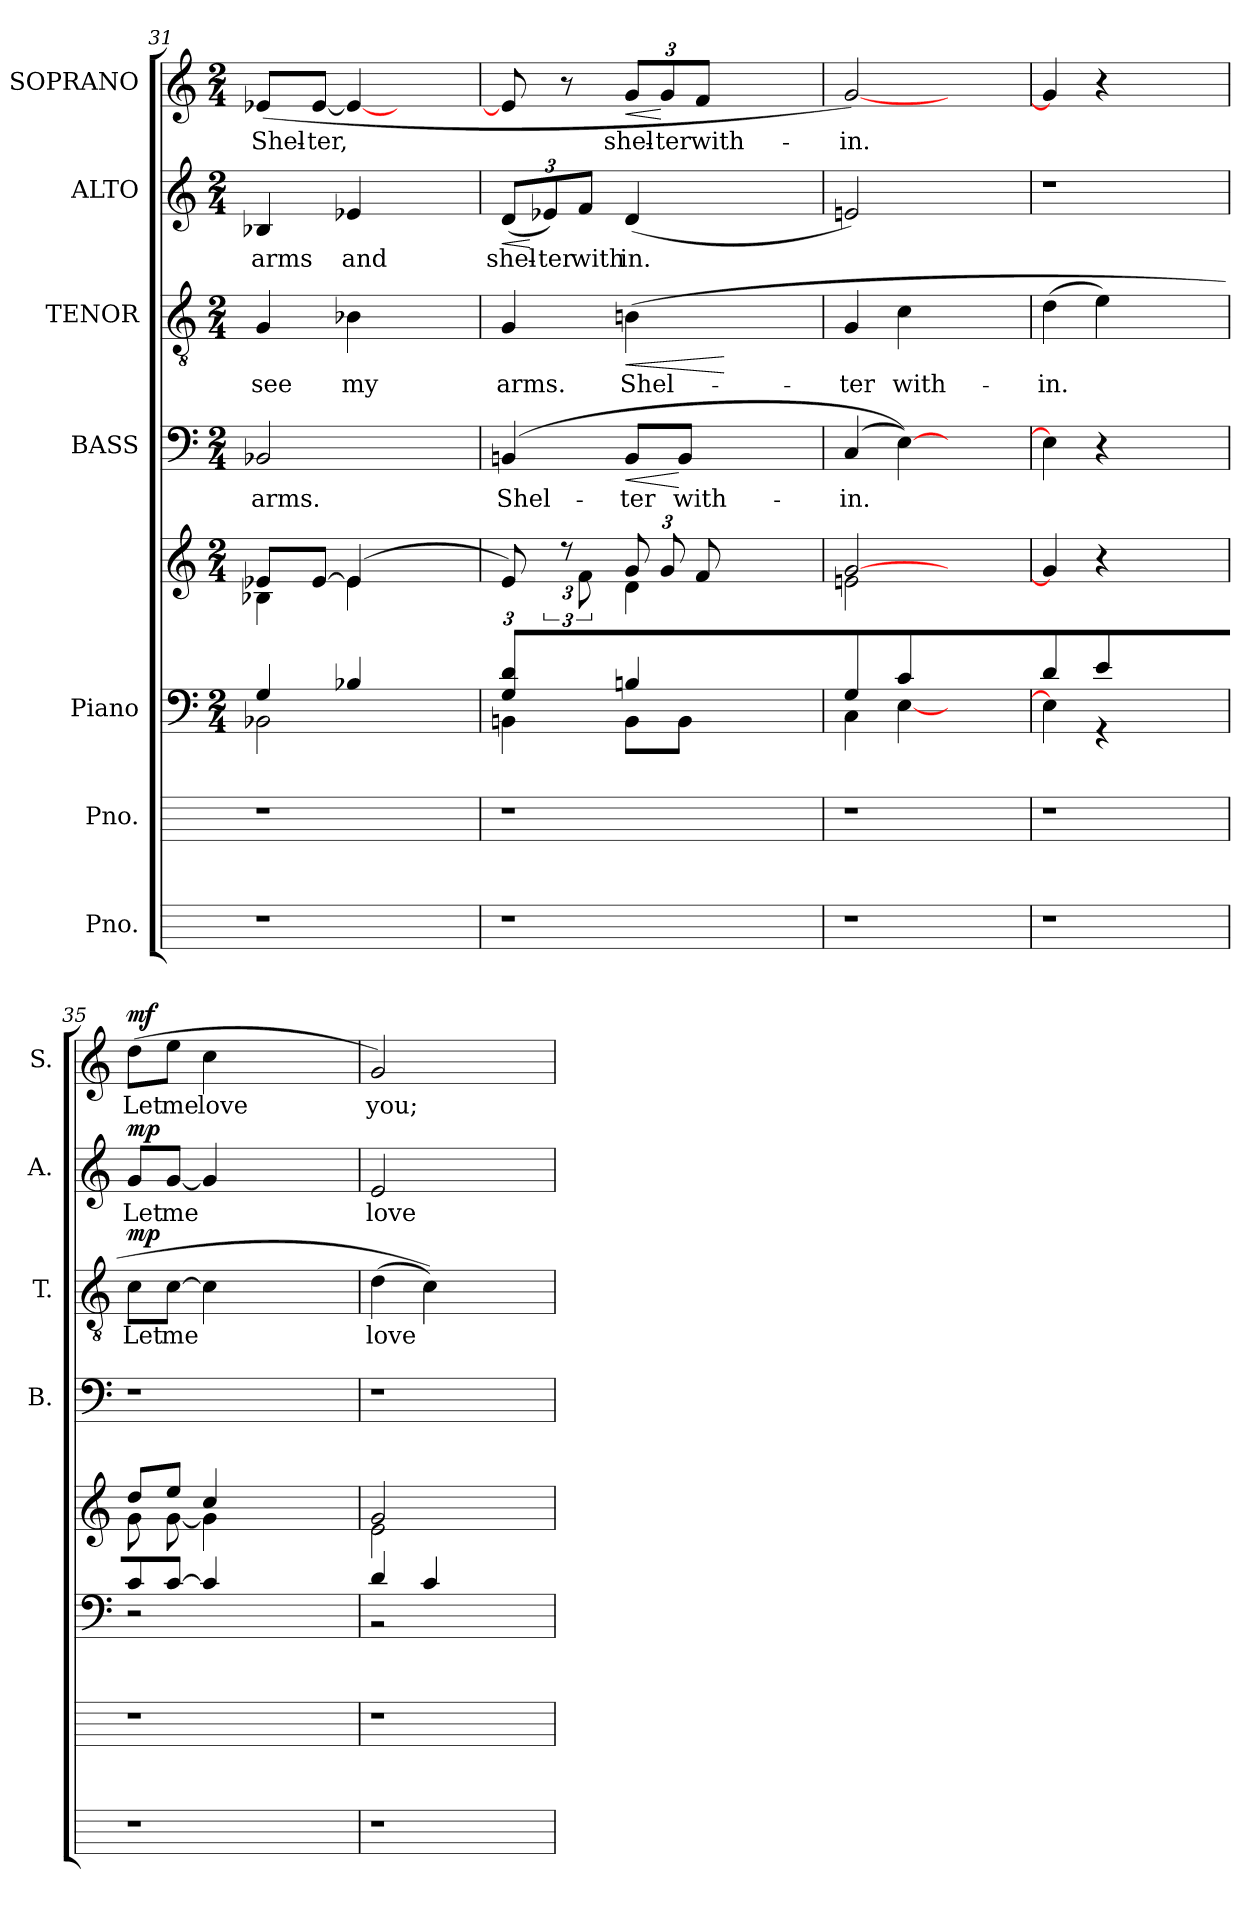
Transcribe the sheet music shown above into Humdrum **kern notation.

**kern	**kern	**kern	**kern	**kern	**text	**dynam	**kern	**text	**dynam	**kern	**text	**dynam	**kern	**text	**dynam
*part7	*part6	*part5	*part5	*part4	*part4	*part4	*part3	*part3	*part3	*part2	*part2	*part2	*part1	*part1	*part1
*staff8	*staff7	*staff6	*staff5	*staff4	*staff4	*staff4	*staff3	*staff3	*staff3	*staff2	*staff2	*staff2	*staff1	*staff1	*staff1
*I"Pno.	*I"Pno.	*I"Piano	*	*I"BASS	*	*	*I"TENOR	*	*	*I"ALTO	*	*	*I"SOPRANO	*	*
*	*	*	*	*I'B.	*	*	*I'T.	*	*	*I'A.	*	*	*I'S.	*	*
*	*	*clefF4	*clefG2	*clefF4	*	*	*clefGv2	*	*	*clefG2	*	*	*clefG2	*	*
*	*	*M2/4	*M2/4	*M2/4	*	*	*M2/4	*	*	*M2/4	*	*	*M2/4	*	*
=31	=31	=31	=31	=31	=31	=31	=31	=31	=31	=31	=31	=31	=31	=31	=31
*	*	*^	*^	*	*	*	*	*	*	*	*	*	*	*	*
!	!	!	!	!	!	!	!LO:LY:b:cj	!	!	!LO:LY:b:cj	!	!	!LO:LY:b:cj	!	!	!LO:LY:b:cj	!
1r	1r	4G/	2BB-X\	8e-X/L	4B-X\	2BB-X/	arms.	.	4G/	see	.	4B-X/	arms	.	(>8e-X/L	Shel-	.
!	!	!	!	!	!	!	!	!	!	!	!	!	!	!	!	!LO:LY:b	!
.	.	.	.	[>8e-/J	.	.	.	.	.	.	.	.	.	.	[<8e-/J	-ter,	.
!	!	!	!	!	!	!	!	!	!	!LO:LY:b:cj	!	!	!LO:LY:b:cj	!	!	!	!
.	.	4B-X/	.	(>4e-/]	4e-\	.	.	.	4B-X\	my	.	4e-X/	and	.	4e-/_<	.	.
.	.	2ryy	2ryy	2ryy	2ryy	2ryy	.	.	2ryy	.	.	2ryy	.	.	2ryy	.	.
*	*	*v	*v	*	*	*	*	*	*	*	*	*	*	*	*	*	*
=32	=32	=32	=32	=32	=32	=32	=32	=32	=32	=32	=32	=32	=32	=32	=32	=32
*	*	*Xbrackettup	*	*	*	*	*	*	*	*	*	*	*	*	*	*
*	*	*^	*	*	*	*	*	*	*	*	*	*	*	*	*	*
*	*	*	*^	*	*	*	*	*	*	*	*	*	*	*	*	*	*
!	!	!	!	!	!	!	!	!LO:LY:b:cj	!	!	!LO:LY:b:cj	!	!	!	!	!	!	!
*	*	*	*	*	*	*	*	*	*	*	*	*	*Xbrackettup	*	*	*	*	*
!	!	!	!	!	!	!	!	!	!	!	!	!	!	!LO:LY:b:cj	!LO:HP:b	!	!	!
1r	1r	12G/ 12d/L	4ryy	4BBn\	12ryy	8e/)	(>4BBn/	Shel-	.	4G/	arms.	.	(<12d/L	shel-	<	8e-/]	.	.
*	*	*	*	*	*Xbrackettup	*	*	*	*	*	*	*	*	*	*	*	*	*
!	!	!	!	!	!	!	!	!	!	!	!	!	!	!LO:LY:b:rj	!	!	!	!
.	.	2ryy	.	.	12e-X\J	.	.	.	.	.	.	.	12e-X/)	-ter	[	.	.	.
.	.	.	.	.	.	12rdd	.	.	.	.	.	.	.	.	.	8r	.	.
!	!	!	!	!	!	!	!	!	!	!	!	!	!	!LO:LY:b:cj	!	!	!	!
.	.	.	.	.	12f\L	.	.	.	.	.	.	.	12f/J	with	.	.	.	.
.	.	.	.	.	.	24ryy	.	.	.	.	.	.	.	.	.	.	.	.
!	!	!	!	!	!	!	!	!LO:LY:b:cj	!LO:HP:b	!	!LO:LY:b:cj	!LO:HP:b	!	!LO:LY:b:cj	!	!	!	!
*	*	*	*	*	*	*	*	*	*	*	*	*	*	*	*	*Xbrackettup	*	*
!	!	!	!	!	!	!	!	!	!	!	!	!	!	!	!	!	!LO:LY:b:cj	!LO:HP:b
.	.	.	4Bn/	8BB\L	12g/L	4d\	8BB/L	-ter	<	(>4Bn\	Shel-	<	(<4d/	in.	.	12g/L	shel-	<
!	!	!	!	!	!	!	!	!	!	!	!	!	!	!	!	!	!LO:LY:b:rj	!
.	.	.	.	.	12g/	.	.	.	.	.	.	.	.	.	.	12g/	-ter	[
!	!	!	!	!	!	!	!	!LO:LY:b:cj	!	!	!	!	!	!	!	!	!	!
.	.	.	.	8BB\J	.	.	8BB/J	with-	[	.	.	.	.	.	.	.	.	.
!	!	!	!	!	!	!	!	!	!	!	!	!	!	!	!	!	!LO:LY:b:cj	!
.	.	.	.	.	12f/J	.	.	.	.	.	.	.	.	.	.	12f/J	with-	.
.	.	.	2ryy	2ryy	2ryy	2ryy	2ryy	.	.	2ryy	.	[	2ryy	.	.	2ryy	.	.
.	.	12%5ryy	.	.	.	.	.	.	.	.	.	.	.	.	.	.	.	.
*	*	*	*v	*v	*	*	*	*	*	*	*	*	*	*	*	*	*	*
=33	=33	=33	=33	=33	=33	=33	=33	=33	=33	=33	=33	=33	=33	=33	=33	=33	=33
!	!	!	!	!	!	!	!LO:LY:b:cj	!	!	!LO:LY:b:cj	!	!	!	!	!	!LO:LY:b:cj	!
1r	1r	4G/	4C\	[>2g/	2en\	(>4C/	-in.	.	4G/	-ter	.	2en/)	.	.	[<2g/)	-in.	.
!	!	!	!	!	!	!	!	!	!	!LO:LY:b:cj	!	!	!	!	!	!	!
.	.	4c/	[<4E\	.	.	[>4E\))	.	.	4c\	with-	.	.	.	.	.	.	.
.	.	2ryy	2ryy	2ryy	2ryy	2ryy	.	.	2ryy	.	.	2ryy	.	.	2ryy	.	.
=34	=34	=34	=34	=34	=34	=34	=34	=34	=34	=34	=34	=34	=34	=34	=34	=34	=34
!	!	!	!	!	!	!	!	!	!	!LO:LY:b:cj	!	!LO:N:vis=1	!	!	!	!	!
*	*	*	*	*v	*v	*	*	*	*	*	*	*	*	*	*	*	*
1r	1r	4d/	4E\]	4g/]	4E\]	.	.	(<4d\	-in.	.	2r	.	.	4g/]	.	.
.	.	4e/	4rGG	4r	4r	.	.	4e\)	.	.	.	.	.	4r	.	.
.	.	2ryy	2ryy	2ryy	2ryy	.	.	2ryy	.	.	2ryy	.	.	2ryy	.	.
=35	=35	=35	=35	=35	=35	=35	=35	=35	=35	=35	=35	=35	=35	=35	=35	=35
*	*	*	*^	*^	*	*	*	*	*	*	*	*	*	*	*	*
!	!	!	!	!	!	!	!LO:N:vis=1	!	!	!	!LO:LY:b:cj	!LO:DY:a	!	!LO:LY:b:cj	!LO:DY:a	!	!LO:LY:b:cj	!LO:DY:a
1r	1r	8c/	4ryy	2r	8dd/L	8g\L	2r	.	.	8c\L	Let	mp	8g/L	Let	mp	(>8dd\L	Let	mf
!	!	!	!	!	!	!	!	!	!	!	!LO:LY:b	!	!	!LO:LY:b	!	!	!LO:LY:b:cj	!
.	.	[>8c/J	.	.	8ee/J	[<8g\L	.	.	.	[>8c\J	me	.	[<8g/J	me	.	8ee\J	me	.
!	!	!	!	!	!	!	!	!	!	!	!	!	!	!	!	!	!LO:LY:b:cj	!
.	.	2ryy	4c/]	.	4cc/	4g\]	.	.	.	4c\]	.	.	4g/]	.	.	4cc\	love	.
.	.	.	2ryy	2ryy	2ryy	2ryy	2ryy	.	.	2ryy	.	.	2ryy	.	.	2ryy	.	.
.	.	4ryy	.	.	.	.	.	.	.	.	.	.	.	.	.	.	.	.
*	*	*	*v	*v	*	*	*	*	*	*	*	*	*	*	*	*	*	*
=36	=36	=36	=36	=36	=36	=36	=36	=36	=36	=36	=36	=36	=36	=36	=36	=36	=36
!	!	!	!	!	!	!LO:N:vis=1	!	!	!	!LO:LY:b	!	!	!LO:LY:b:cj	!	!	!LO:LY:b:cj	!
1r	1r	4d/	2r	2g/	2e\	2r	.	.	(>4d\	love	.	2e/	love	.	2g/)	you;	.
.	.	4c/	.	.	.	.	.	.	4c\))	.	.	.	.	.	.	.	.
.	.	2ryy	2ryy	2ryy	2ryy	2ryy	.	.	2ryy	.	.	2ryy	.	.	2ryy	.	.
*	*	*v	*v	*	*	*	*	*	*	*	*	*	*	*	*	*	*
*	*	*	*v	*v	*	*	*	*	*	*	*	*	*	*	*	*
=	=	=	=	=	=	=	=	=	=	=	=	=	=	=	=
*-	*-	*-	*-	*-	*-	*-	*-	*-	*-	*-	*-	*-	*-	*-	*-
